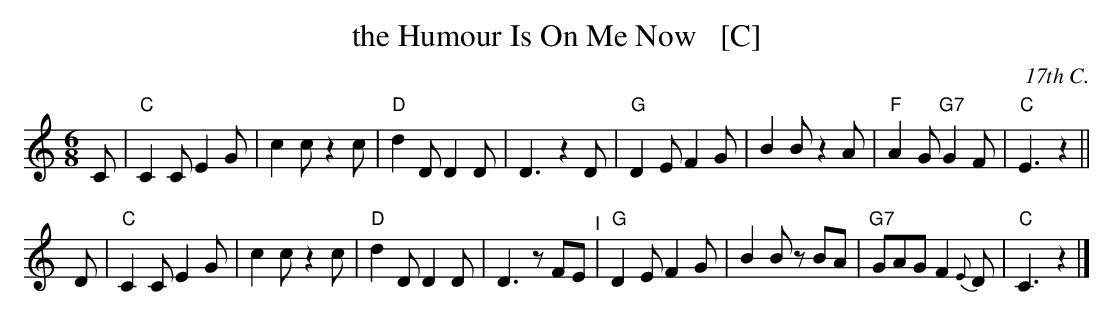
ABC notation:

X:1
T: the Humour Is On Me Now   [C]
O: 17th C.
M: 6/8
L: 1/8
K: C
C | "C"C2C E2G | c2c z2c | "D"d2D D2D | D3 z2D | "G"D2E F2G | B2B z2A | "F"A2G "G7"G2F | "C"E3 z2 ||
D | "C"C2C E2G | c2c z2c | "D"d2D D2D | D3 zFE "^I"| "G"D2E F2G | B2B zBA | "G7"GAG F2{E}D | "C"C3 z2 |]
